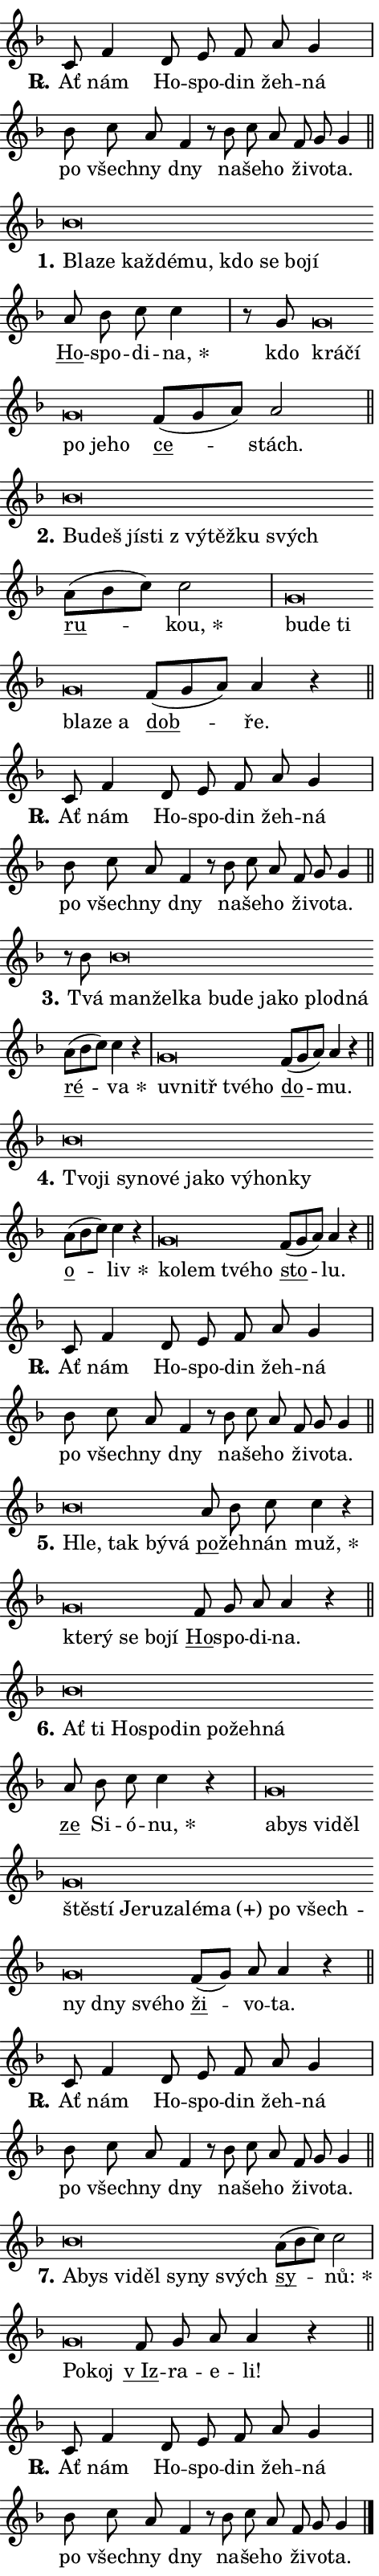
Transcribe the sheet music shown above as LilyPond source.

\version "2.24.0"
\header { tagline = "" }
\paper {
  indent = 0\cm
  top-margin = 0\cm
  right-margin = 0.13\cm % to fit lyric hyphens
  bottom-margin = 0\cm
  left-margin = 0\cm
  paper-width = 8\cm
  page-breaking = #ly:one-page-breaking
  system-system-spacing.basic-distance = #11
  score-system-spacing.basic-distance = #11
  ragged-last = ##f
}


%% Author: Thomas Morley
%% https://lists.gnu.org/archive/html/lilypond-user/2020-05/msg00002.html
#(define (line-position grob)
"Returns position of @var[grob} in current system:
   @code{'start}, if at first time-step
   @code{'end}, if at last time-step
   @code{'middle} otherwise
"
  (let* ((col (ly:item-get-column grob))
         (ln (ly:grob-object col 'left-neighbor))
         (rn (ly:grob-object col 'right-neighbor))
         (col-to-check-left (if (ly:grob? ln) ln col))
         (col-to-check-right (if (ly:grob? rn) rn col))
         (break-dir-left
           (and
             (ly:grob-property col-to-check-left 'non-musical #f)
             (ly:item-break-dir col-to-check-left)))
         (break-dir-right
           (and
             (ly:grob-property col-to-check-right 'non-musical #f)
             (ly:item-break-dir col-to-check-right))))
        (cond ((eqv? 1 break-dir-left) 'start)
              ((eqv? -1 break-dir-right) 'end)
              (else 'middle))))

#(define (tranparent-at-line-position vctor)
  (lambda (grob)
  "Relying on @code{line-position} select the relevant enry from @var{vctor}.
Used to determine transparency,"
    (case (line-position grob)
      ((end) (not (vector-ref vctor 0)))
      ((middle) (not (vector-ref vctor 1)))
      ((start) (not (vector-ref vctor 2))))))

noteHeadBreakVisibility =
#(define-music-function (break-visibility)(vector?)
"Makes @code{NoteHead}s transparent relying on @var{break-visibility}"
#{
  \override NoteHead.transparent =
    #(tranparent-at-line-position break-visibility)
#})

#(define delete-ledgers-for-transparent-note-heads
  (lambda (grob)
    "Reads whether a @code{NoteHead} is transparent.
If so this @code{NoteHead} is removed from @code{'note-heads} from
@var{grob}, which is supposed to be @code{LedgerLineSpanner}.
As a result ledgers are not printed for this @code{NoteHead}"
    (let* ((nhds-array (ly:grob-object grob 'note-heads))
           (nhds-list
             (if (ly:grob-array? nhds-array)
                 (ly:grob-array->list nhds-array)
                 '()))
           ;; Relies on the transparent-property being done before
           ;; Staff.LedgerLineSpanner.after-line-breaking is executed.
           ;; This is fragile ...
           (to-keep
             (remove
               (lambda (nhd)
                 (ly:grob-property nhd 'transparent #f))
               nhds-list)))
      ;; TODO find a better method to iterate over grob-arrays, similiar
      ;; to filter/remove etc for lists
      ;; For now rebuilt from scratch
      (set! (ly:grob-object grob 'note-heads)  '())
      (for-each
        (lambda (nhd)
          (ly:pointer-group-interface::add-grob grob 'note-heads nhd))
        to-keep))))

squashNotes = {
  \override NoteHead.X-extent = #'(-0.2 . 0.2)
  \override NoteHead.Y-extent = #'(-0.75 . 0)
  \override NoteHead.stencil =
    #(lambda (grob)
       (let ((pos (ly:grob-property grob 'staff-position)))
         (begin
           (if (< pos -7) (display "ERROR: Lower brevis then expected\n") (display ""))
           (if (<= pos -6) ly:text-interface::print ly:note-head::print))))
}
unSquashNotes = {
  \revert NoteHead.X-extent
  \revert NoteHead.Y-extent
  \revert NoteHead.stencil
}

hideNotes = \noteHeadBreakVisibility #begin-of-line-visible
unHideNotes = \noteHeadBreakVisibility #all-visible

% work-around for resetting accidentals
% https://lilypond.org/doc/v2.23/Documentation/notation/displaying-rhythms#unmetered-music
cadenzaMeasure = {
  \cadenzaOff
  \partial 1024 s1024
  \cadenzaOn
}

#(define-markup-command (accent layout props text) (markup?)
  "Underline accented syllable"
  (interpret-markup layout props
    #{\markup \override #'(offset . 4.3) \underline { #text }#}))

responsum = \markup \concat {
  "R" \hspace #-1.05 \path #0.1 #'((moveto 0 0.07) (lineto 0.9 0.8)) \hspace #0.05 "."
}

spaceSize = #0.6828661417322834 % exact space size for TeX Gyre Schola

\layout {
  \context {
    \Staff
    \remove "Time_signature_engraver"
    \override LedgerLineSpanner.after-line-breaking = #delete-ledgers-for-transparent-note-heads
  }
  \context {
    \Lyrics {
      \override LyricSpace.minimum-distance = \spaceSize
      \override LyricText.font-name = #"TeX Gyre Schola"
      \override LyricText.font-size = 1
      \override StanzaNumber.font-name = #"TeX Gyre Schola Bold"
      \override StanzaNumber.font-size = 1
    }
  }
  \context {
    \Score 
    \override NoteHead.text =
      #(lambda (grob) 
        (let ((pos (ly:grob-property grob 'staff-position)))
          #{\markup {
            \combine
              \halign #-0.55 \raise #(if (= pos -6) 0 0.5) \override #'(thickness . 2) \draw-line #'(3.2 . 0)
              \musicglyph "noteheads.sM1"
          }#}))
  }
}

% magnetic-lyrics.ily
%
%   written by
%     Jean Abou Samra <jean@abou-samra.fr>
%     Werner Lemberg <wl@gnu.org>
%
%   adapted by
%     Jiri Hon <jiri.hon@gmail.com>
%
% Version 2022-Apr-15

% https://www.mail-archive.com/lilypond-user@gnu.org/msg149350.html

#(define (Left_hyphen_pointer_engraver context)
   "Collect syllable-hyphen-syllable occurrences in lyrics and store
them in properties.  This engraver only looks to the left.  For
example, if the lyrics input is @code{foo -- bar}, it does the
following.

@itemize @bullet
@item
Set the @code{text} property of the @code{LyricHyphen} grob between
@q{foo} and @q{bar} to @code{foo}.

@item
Set the @code{left-hyphen} property of the @code{LyricText} grob with
text @q{foo} to the @code{LyricHyphen} grob between @q{foo} and
@q{bar}.
@end itemize

Use this auxiliary engraver in combination with the
@code{lyric-@/text::@/apply-@/magnetic-@/offset!} hook."
   (let ((hyphen #f)
         (text #f))
     (make-engraver
      (acknowledgers
       ((lyric-syllable-interface engraver grob source-engraver)
        (set! text grob)))
      (end-acknowledgers
       ((lyric-hyphen-interface engraver grob source-engraver)
        ;(when (not (grob::has-interface grob 'lyric-space-interface))
          (set! hyphen grob)));)
      ((stop-translation-timestep engraver)
       (when (and text hyphen)
         (ly:grob-set-object! text 'left-hyphen hyphen))
       (set! text #f)
       (set! hyphen #f)))))

#(define (lyric-text::apply-magnetic-offset! grob)
   "If the space between two syllables is less than the value in
property @code{LyricText@/.details@/.squash-threshold}, move the right
syllable to the left so that it gets concatenated with the left
syllable.

Use this function as a hook for
@code{LyricText@/.after-@/line-@/breaking} if the
@code{Left_@/hyphen_@/pointer_@/engraver} is active."
   (let ((hyphen (ly:grob-object grob 'left-hyphen #f)))
     (when hyphen
       (let ((left-text (ly:spanner-bound hyphen LEFT)))
         (when (grob::has-interface left-text 'lyric-syllable-interface)
           (let* ((common (ly:grob-common-refpoint grob left-text X))
                  (this-x-ext (ly:grob-extent grob common X))
                  (left-x-ext
                   (begin
                     ;; Trigger magnetism for left-text.
                     (ly:grob-property left-text 'after-line-breaking)
                     (ly:grob-extent left-text common X)))
                  ;; `delta` is the gap width between two syllables.
                  (delta (- (interval-start this-x-ext)
                            (interval-end left-x-ext)))
                  (details (ly:grob-property grob 'details))
                  (threshold (assoc-get 'squash-threshold details 0.2)))
             (when (< delta threshold)
               (let* (;; We have to manipulate the input text so that
                      ;; ligatures crossing syllable boundaries are not
                      ;; disabled.  For languages based on the Latin
                      ;; script this is essentially a beautification.
                      ;; However, for non-Western scripts it can be a
                      ;; necessity.
                      (lt (ly:grob-property left-text 'text))
                      (rt (ly:grob-property grob 'text))
                      (is-space (grob::has-interface hyphen 'lyric-space-interface))
                      (space (if is-space " " ""))
                      (extra-delta (if is-space spaceSize 0))
                      ;; Append new syllable.
                      (ltrt-space (if (and (string? lt) (string? rt))
                                (string-append lt space rt)
                                (make-concat-markup (list lt space rt))))
                      ;; Right-align `ltrt` to the right side.
                      (ltrt-space-markup (grob-interpret-markup
                               grob
                               (make-translate-markup
                                (cons (interval-length this-x-ext) 0)
                                (make-right-align-markup ltrt-space)))))
                 (begin
                   ;; Don't print `left-text`.
                   (ly:grob-set-property! left-text 'stencil #f)
                   ;; Set text and stencil (which holds all collected
                   ;; syllables so far) and shift it to the left.
                   (ly:grob-set-property! grob 'text ltrt-space)
                   (ly:grob-set-property! grob 'stencil ltrt-space-markup)
                   (ly:grob-translate-axis! grob (- (- delta extra-delta)) X))))))))))


#(define (lyric-hyphen::displace-bounds-first grob)
   ;; Make very sure this callback isn't triggered too early.
   (let ((left (ly:spanner-bound grob LEFT))
         (right (ly:spanner-bound grob RIGHT)))
     (ly:grob-property left 'after-line-breaking)
     (ly:grob-property right 'after-line-breaking)
     (ly:lyric-hyphen::print grob)))

squashThreshold = #0.4

\layout {
  \context {
    \Lyrics
    \consists #Left_hyphen_pointer_engraver
    \override LyricText.after-line-breaking =
      #lyric-text::apply-magnetic-offset!
    \override LyricHyphen.stencil = #lyric-hyphen::displace-bounds-first
    \override LyricText.details.squash-threshold = \squashThreshold
    \override LyricHyphen.minimum-distance = 0
    \override LyricHyphen.minimum-length = \squashThreshold
  }
}

squashText = \override LyricText.details.squash-threshold = 9999
unSquashText = \override LyricText.details.squash-threshold = \squashThreshold

leftText = \override LyricText.self-alignment-X = #LEFT
unLeftText = \revert LyricText.self-alignment-X

starOffset = #(lambda (grob) 
                (let ((x_offset (ly:self-alignment-interface::aligned-on-x-parent grob)))
                  (if (= x_offset 0) 0 (+ x_offset 1.2))))

star = #(define-music-function (syllable)(string?)
"Append star separator at the end of a syllable"
#{
  \once \override LyricText.X-offset = #starOffset
  \lyricmode { \markup {
    #syllable
    \override #'((font-name . "TeX Gyre Schola Bold")) \hspace #0.2 \lower #0.65 \larger "*"
  } }
#})

starAccent = #(define-music-function (syllable)(string?)
"Append star separator at the end of a syllable and make accent"
#{
  \once \override LyricText.X-offset = #starOffset
  \lyricmode { \markup {
    \accent #syllable
    \override #'((font-name . "TeX Gyre Schola Bold")) \hspace #0.2 \lower #0.65 \larger "*"
  } }
#})

breath = #(define-music-function (syllable)(string?)
"Append breathing indicator at the end of a syllable"
#{
  \lyricmode { \markup { #syllable "+" } }
#})

optionalBreath = #(define-music-function (syllable)(string?)
"Append optional breathing indicator at the end of a syllable"
#{
  \lyricmode { \markup { #syllable "(+)" } }
#})


\score {
    <<
        \new Voice = "melody" { \cadenzaOn \key f \major \relative { c'8 f4 \bar "" d8 e f a g4 \cadenzaMeasure \bar "|" bes8 c a f4 r8 \bar "" bes c a \bar "" f g g4 \cadenzaMeasure \bar "||" \break } }
        \new Lyrics \lyricsto "melody" { \lyricmode { \set stanza = \responsum
Ať nám Ho -- spo -- din žeh -- ná po všech -- ny dny na -- še -- ho ži -- vo -- ta. } }
    >>
    \layout {}
}

\score {
    <<
        \new Voice = "melody" { \cadenzaOn \key f \major \relative { \squashNotes bes'\breve*1/16 \hideNotes \breve*1/16 \bar "" \breve*1/16 \bar "" \breve*1/16 \bar "" \breve*1/16 \bar "" \breve*1/16 \bar "" \breve*1/16 \bar "" \breve*1/16 \breve*1/16 \bar "" \unHideNotes \unSquashNotes \bar "" a8 bes c c4 \cadenzaMeasure \bar "|" r8 g8 \squashNotes g\breve*1/16 \hideNotes \breve*1/16 \bar "" \breve*1/16 \bar "" \breve*1/16 \breve*1/16 \bar "" \unHideNotes \unSquashNotes \bar "" f8[( g a)] a2 \cadenzaMeasure \bar "||" \break } }
        \new Lyrics \lyricsto "melody" { \lyricmode { \set stanza = "1."
\leftText Bla -- \squashText ze kaž -- dé -- mu, kdo se bo -- jí \unLeftText \unSquashText \markup \accent Ho -- spo -- di -- \star na, kdo \leftText krá -- \squashText čí po je -- ho \unLeftText \unSquashText \markup \accent ce -- stách. } }
    >>
    \layout {}
}

\score {
    <<
        \new Voice = "melody" { \cadenzaOn \key f \major \relative { \squashNotes bes'\breve*1/16 \hideNotes \breve*1/16 \bar "" \breve*1/16 \bar "" \breve*1/16 \bar "" \breve*1/16 \bar "" \breve*1/16 \bar "" \breve*1/16 \breve*1/16 \bar "" \unHideNotes \unSquashNotes \bar "" a8[( bes c)] c2 \cadenzaMeasure \bar "|" \squashNotes g\breve*1/16 \hideNotes \breve*1/16 \bar "" \breve*1/16 \bar "" \breve*1/16 \bar "" \breve*1/16 \breve*1/16 \bar "" \unHideNotes \unSquashNotes \bar "" f8[( g a)] a4 r \cadenzaMeasure \bar "||" \break } }
        \new Lyrics \lyricsto "melody" { \lyricmode { \set stanza = "2."
\leftText Bu -- \squashText deš jí -- sti "z vý" -- těž -- ku svých \unLeftText \unSquashText \markup \accent ru -- \star kou, \leftText bu -- \squashText de ti bla -- ze a \unLeftText \unSquashText \markup \accent dob -- ře. } }
    >>
    \layout {}
}

\score {
    <<
        \new Voice = "melody" { \cadenzaOn \key f \major \relative { c'8 f4 \bar "" d8 e f a g4 \cadenzaMeasure \bar "|" bes8 c a f4 r8 \bar "" bes c a \bar "" f g g4 \cadenzaMeasure \bar "||" \break } }
        \new Lyrics \lyricsto "melody" { \lyricmode { \set stanza = \responsum
Ať nám Ho -- spo -- din žeh -- ná po všech -- ny dny na -- še -- ho ži -- vo -- ta. } }
    >>
    \layout {}
}

\score {
    <<
        \new Voice = "melody" { \cadenzaOn \key f \major \relative { r8 bes' \squashNotes bes\breve*1/16 \hideNotes \breve*1/16 \bar "" \breve*1/16 \bar "" \breve*1/16 \bar "" \breve*1/16 \bar "" \breve*1/16 \bar "" \breve*1/16 \bar "" \breve*1/16 \breve*1/16 \bar "" \unHideNotes \unSquashNotes \bar "" a8[( bes c)] c4 r \cadenzaMeasure \bar "|" \squashNotes g\breve*1/16 \hideNotes \breve*1/16 \bar "" \breve*1/16 \breve*1/16 \bar "" \unHideNotes \unSquashNotes \bar "" f8[( g a)] a4 r \cadenzaMeasure \bar "||" \break } }
        \new Lyrics \lyricsto "melody" { \lyricmode { \set stanza = "3."
Tvá \leftText man -- \squashText žel -- ka bu -- de ja -- ko plod -- ná \unLeftText \unSquashText \markup \accent ré -- \star va \leftText u -- \squashText vnitř tvé -- ho \unLeftText \unSquashText \markup \accent do -- mu. } }
    >>
    \layout {}
}

\score {
    <<
        \new Voice = "melody" { \cadenzaOn \key f \major \relative { \squashNotes bes'\breve*1/16 \hideNotes \breve*1/16 \bar "" \breve*1/16 \bar "" \breve*1/16 \bar "" \breve*1/16 \bar "" \breve*1/16 \bar "" \breve*1/16 \bar "" \breve*1/16 \bar "" \breve*1/16 \breve*1/16 \bar "" \unHideNotes \unSquashNotes \bar "" a8[( bes c)] c4 r \cadenzaMeasure \bar "|" \squashNotes g\breve*1/16 \hideNotes \breve*1/16 \bar "" \breve*1/16 \breve*1/16 \bar "" \unHideNotes \unSquashNotes \bar "" f8[( g a)] a4 r \cadenzaMeasure \bar "||" \break } }
        \new Lyrics \lyricsto "melody" { \lyricmode { \set stanza = "4."
\leftText Tvo -- \squashText ji sy -- no -- vé ja -- ko vý -- hon -- ky \unLeftText \unSquashText \markup \accent o -- \star liv \leftText ko -- \squashText lem tvé -- ho \unLeftText \unSquashText \markup \accent sto -- lu. } }
    >>
    \layout {}
}

\score {
    <<
        \new Voice = "melody" { \cadenzaOn \key f \major \relative { c'8 f4 \bar "" d8 e f a g4 \cadenzaMeasure \bar "|" bes8 c a f4 r8 \bar "" bes c a \bar "" f g g4 \cadenzaMeasure \bar "||" \break } }
        \new Lyrics \lyricsto "melody" { \lyricmode { \set stanza = \responsum
Ať nám Ho -- spo -- din žeh -- ná po všech -- ny dny na -- še -- ho ži -- vo -- ta. } }
    >>
    \layout {}
}

\score {
    <<
        \new Voice = "melody" { \cadenzaOn \key f \major \relative { \squashNotes bes'\breve*1/16 \hideNotes \breve*1/16 \bar "" \breve*1/16 \breve*1/16 \bar "" \unHideNotes \unSquashNotes \bar "" a8 bes c c4 r \cadenzaMeasure \bar "|" \squashNotes g\breve*1/16 \hideNotes \breve*1/16 \bar "" \breve*1/16 \bar "" \breve*1/16 \breve*1/16 \bar "" \unHideNotes \unSquashNotes \bar "" f8 g a a4 r \cadenzaMeasure \bar "||" \break } }
        \new Lyrics \lyricsto "melody" { \lyricmode { \set stanza = "5."
\leftText Hle, \squashText tak bý -- vá \unLeftText \unSquashText \markup \accent po -- žeh -- nán \star muž, \leftText kte -- \squashText rý se bo -- jí \unLeftText \unSquashText \markup \accent Ho -- spo -- di -- na. } }
    >>
    \layout {}
}

\score {
    <<
        \new Voice = "melody" { \cadenzaOn \key f \major \relative { \squashNotes bes'\breve*1/16 \hideNotes \breve*1/16 \bar "" \breve*1/16 \bar "" \breve*1/16 \bar "" \breve*1/16 \bar "" \breve*1/16 \bar "" \breve*1/16 \breve*1/16 \bar "" \unHideNotes \unSquashNotes \bar "" a8 bes c c4 r \cadenzaMeasure \bar "|" \squashNotes g\breve*1/16 \hideNotes \breve*1/16 \bar "" \breve*1/16 \bar "" \breve*1/16 \bar "" \breve*1/16 \bar "" \breve*1/16 \bar "" \breve*1/16 \bar "" \breve*1/16 \bar "" \breve*1/16 \bar "" \breve*1/16 \bar "" \breve*1/16 \bar "" \breve*1/16 \bar "" \breve*1/16 \bar "" \breve*1/16 \bar "" \breve*1/16 \bar "" \breve*1/16 \breve*1/16 \bar "" \unHideNotes \unSquashNotes \bar "" f8[( g)] a a4 r \cadenzaMeasure \bar "||" \break } }
        \new Lyrics \lyricsto "melody" { \lyricmode { \set stanza = "6."
\leftText Ať \squashText ti Ho -- spo -- din po -- žeh -- ná \unLeftText \unSquashText \markup \accent ze Si -- ó -- \star nu, \leftText a -- \squashText bys vi -- děl ště -- stí Je -- ru -- za -- lé -- \optionalBreath ma po všech -- ny dny své -- ho \unLeftText \unSquashText \markup \accent ži -- vo -- ta. } }
    >>
    \layout {}
}

\score {
    <<
        \new Voice = "melody" { \cadenzaOn \key f \major \relative { c'8 f4 \bar "" d8 e f a g4 \cadenzaMeasure \bar "|" bes8 c a f4 r8 \bar "" bes c a \bar "" f g g4 \cadenzaMeasure \bar "||" \break } }
        \new Lyrics \lyricsto "melody" { \lyricmode { \set stanza = \responsum
Ať nám Ho -- spo -- din žeh -- ná po všech -- ny dny na -- še -- ho ži -- vo -- ta. } }
    >>
    \layout {}
}

\score {
    <<
        \new Voice = "melody" { \cadenzaOn \key f \major \relative { \squashNotes bes'\breve*1/16 \hideNotes \breve*1/16 \bar "" \breve*1/16 \bar "" \breve*1/16 \bar "" \breve*1/16 \bar "" \breve*1/16 \breve*1/16 \bar "" \unHideNotes \unSquashNotes \bar "" a8[( bes c)] c2 \cadenzaMeasure \bar "|" \squashNotes g\breve*1/16 \hideNotes \breve*1/16 \bar "" \unHideNotes \unSquashNotes \bar "" f8 g a a4 r \cadenzaMeasure \bar "||" \break } }
        \new Lyrics \lyricsto "melody" { \lyricmode { \set stanza = "7."
\leftText A -- \squashText bys vi -- děl sy -- ny svých \unLeftText \unSquashText \markup \accent sy -- \star nů: \leftText Po -- \squashText koj \unLeftText \unSquashText \markup \accent "v Iz" -- ra -- e -- li! } }
    >>
    \layout {}
}

\score {
    <<
        \new Voice = "melody" { \cadenzaOn \key f \major \relative { c'8 f4 \bar "" d8 e f a g4 \cadenzaMeasure \bar "|" bes8 c a f4 r8 \bar "" bes c a \bar "" f g g4 \cadenzaMeasure \bar "||" \break } \bar "|." }
        \new Lyrics \lyricsto "melody" { \lyricmode { \set stanza = \responsum
Ať nám Ho -- spo -- din žeh -- ná po všech -- ny dny na -- še -- ho ži -- vo -- ta. } }
    >>
    \layout {}
}
